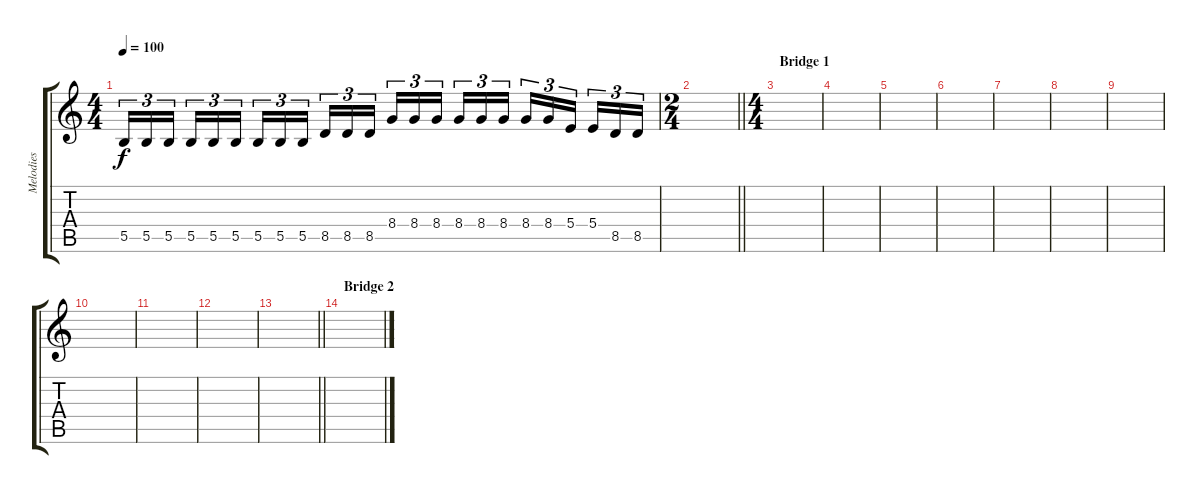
\track ("Melodies" "Melodies") {instrument distortionguitar}
\staff {score tabs}
\tuning (Db4 Ab3 E3 B2 Gb2 Db2) {hide}
\ts (4 4)
\tempo 100
\clef g2
\ks c
5.5.16{tu (3 2) dy f} 5.5.16{tu (3 2)} 5.5.16{tu (3 2) beam splitsecondary} 5.5.16{tu (3 2)} 5.5.16{tu (3 2)} 5.5.16{tu (3 2)} 5.5.16{tu (3 2)} 5.5.16{tu (3 2)} 5.5.16{tu (3 2) beam splitsecondary} 8.5.16{tu (3 2)} 8.5.16{tu (3 2)} 8.5.16{tu (3 2)} 8.4.16{tu (3 2)} 8.4.16{tu (3 2)} 8.4.16{tu (3 2) beam splitsecondary} 8.4.16{tu (3 2)} 8.4.16{tu (3 2)} 8.4.16{tu (3 2)} 8.4.16{tu (3 2)} 8.4.16{tu (3 2)} 5.4.16{tu (3 2) beam splitsecondary} 5.4.16{tu (3 2)} 8.5.16{tu (3 2)} 8.5.16{tu (3 2)} |
\ts (2 4)
\barLineRight lightlight
|
\ts (4 4)
\section ("" "Bridge 1")
|
|
|
|
|
|
|
|
|
|
\barLineRight lightlight
|
\section ("" "Bridge 2")
